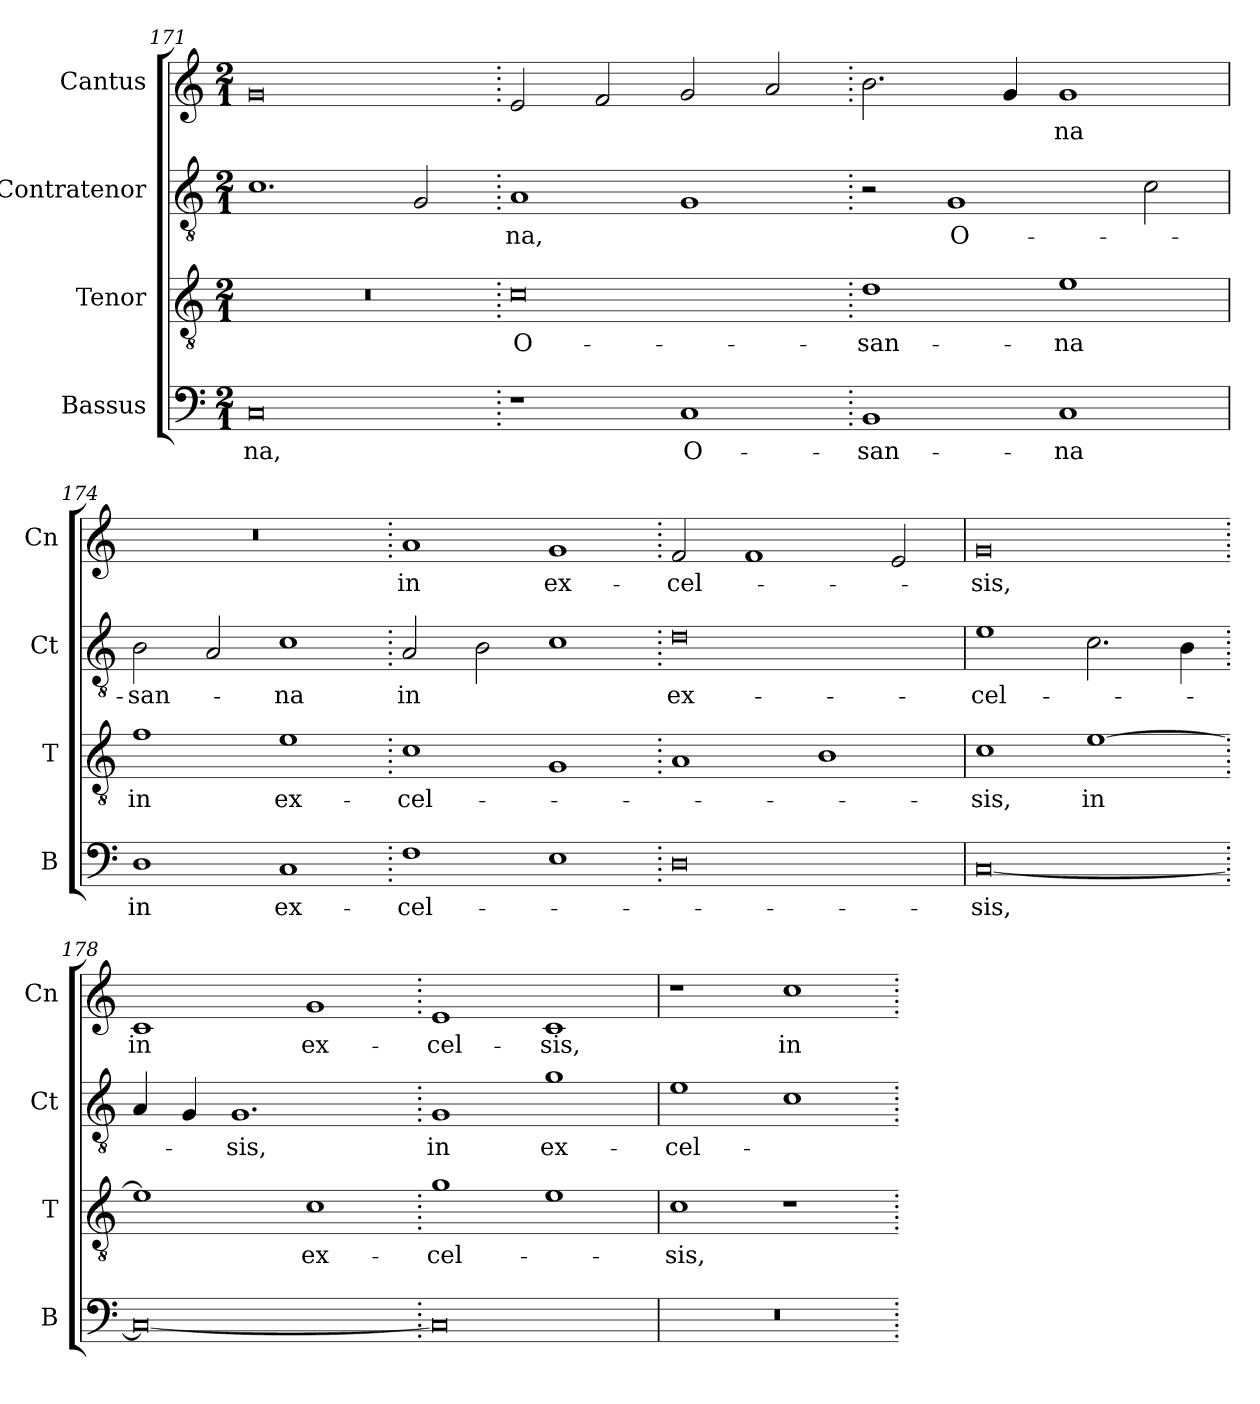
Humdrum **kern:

**kern	**text	**kern	**text	**kern	**text	**kern	**text
*part4	*part4	*part3	*part3	*part2	*part2	*part1	*part1
*staff4	*staff4	*staff3	*staff3	*staff2	*staff2	*staff1	*staff1
*I"Bassus	*	*I"Tenor	*	*I"Contratenor	*	*I"Cantus	*
*I'B	*	*I'T	*	*I'Ct	*	*I'Cn	*
*clefF4	*	*clefGv2	*	*clefGv2	*	*clefG2	*
*k[]	*	*k[]	*	*k[]	*	*k[]	*
*M2/1	*	*M2/1	*	*M2/1	*	*M2/1	*
=171	=171	=171	=171	=171	=171	=171	=171
0C	-na,	0r	.	1.c	.	0g	.
.	.	.	.	2G/	.	.	.
=172.	=172.	=172.	=172.	=172.	=172.	=172.	=172.
1r	.	0c	O-	1A	-na,	2e/	.
.	.	.	.	.	.	2f/	.
1C	O-	.	.	1G	.	2g/	.
.	.	.	.	.	.	2a/	.
=173.	=173.	=173.	=173.	=173.	=173.	=173.	=173.
1BB	-san-	1d	-san-	2r	.	2.b\	.
.	.	.	.	1G	O-	.	.
.	.	.	.	.	.	4g/	.
1C	-na	1e	-na	.	.	1g	-na
.	.	.	.	2c\	.	.	.
=174	=174	=174	=174	=174	=174	=174	=174
1D	in	1f	in	2B\	-san-	0r	.
.	.	.	.	2A/	.	.	.
1C	ex-	1e	ex-	1c	-na	.	.
=175.	=175.	=175.	=175.	=175.	=175.	=175.	=175.
1F	-cel-	1c	-cel-	2A/	in	1a	in
.	.	.	.	2B\	.	.	.
1E	.	1G	.	1c	.	1g	ex-
=176.	=176.	=176.	=176.	=176.	=176.	=176.	=176.
0D	.	1A	.	0d	ex-	2f/	-cel-
.	.	.	.	.	.	1f	.
.	.	1B	.	.	.	.	.
.	.	.	.	.	.	2e/	.
=177	=177	=177	=177	=177	=177	=177	=177
[0C	-sis,	1c	-sis,	1e	-cel-	0g	-sis,
.	.	[1e	in	2.c\	.	.	.
.	.	.	.	4B\	.	.	.
=178.	=178.	=178.	=178.	=178.	=178.	=178.	=178.
0C_	.	1e]	.	4A/	.	1c	in
.	.	.	.	4G/	.	.	.
.	.	.	.	1.G	-sis,	.	.
.	.	1c	ex-	.	.	1g	ex-
=179.	=179.	=179.	=179.	=179.	=179.	=179.	=179.
0C]	.	1g	-cel-	1G	in	1e	-cel-
.	.	1e	.	1g	ex-	1c	-sis,
=180	=180	=180	=180	=180	=180	=180	=180
0r	.	1c	-sis,	1e	-cel-	1r	.
.	.	1r	.	1c	.	1cc	in
=.	=.	=.	=.	=.	=.	=.	=.
*-	*-	*-	*-	*-	*-	*-	*-
